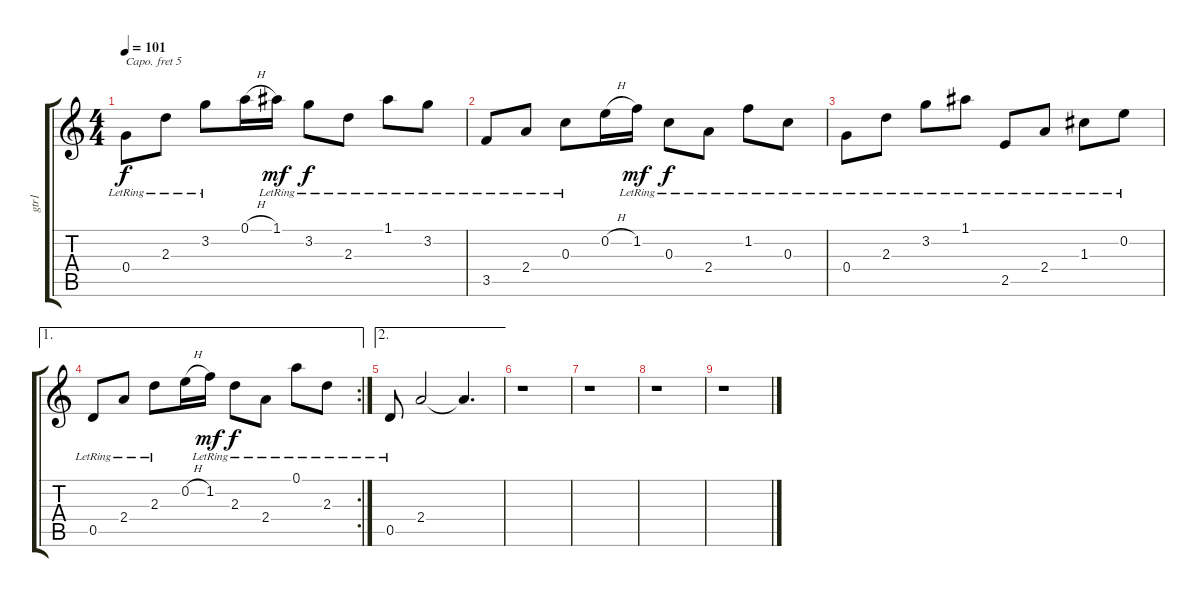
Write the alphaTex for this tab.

\track ("gtr1" "gtr1") {solo instrument acousticguitarsteel}
\staff {score tabs}
\capo 5
\tuning (E4 B3 G3 D3 A2 E2) {hide}
\ts (4 4)
\tempo 101
\clef g2
\ks c
0.4{lr}.8{dy f} 2.3{lr}.8 3.2{lr}.8 0.1{h}.16 1.1{lr}.16{dy mf} 3.2{lr}.8{dy f} 2.3{lr}.8 1.1{lr}.8 3.2{lr}.8 |
3.5{lr}.8 2.4{lr}.8 0.3{lr}.8 0.2{h}.16 1.2{lr}.16{dy mf} 0.3{lr}.8{dy f} 2.4{lr}.8 1.2{lr}.8 0.3{lr}.8 |
0.4{lr}.8 2.3{lr}.8 3.2{lr}.8 1.1{lr}.8 2.5{lr}.8 2.4{lr}.8 1.3{lr}.8 0.2{lr}.8 |
\ae 1
\rc 2
0.5{lr}.8 2.4{lr}.8 2.3{lr}.8 0.2{h}.16 1.2{lr}.16{dy mf} 2.3{lr}.8{dy f} 2.4{lr}.8 0.1{lr}.8 2.3{lr}.8 |
\ae 2
0.5{lr}.8 2.4.2 2.4{t}.4{d} |
r.1 |
r.1 |
r.1 |
r.1
